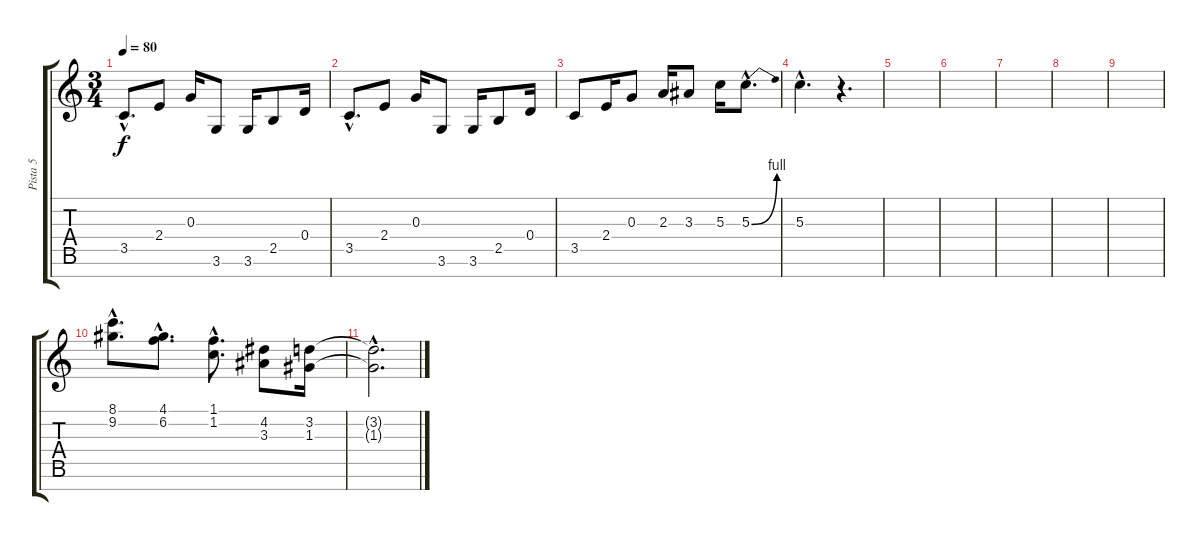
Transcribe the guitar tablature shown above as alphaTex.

\track ("Pista 5" "Pista 5") {instrument electricguitarclean}
\staff {score tabs}
\tuning (E4 B3 G3 D3 A2 E2 B1) {hide}
\ts (3 4)
\tempo 80
\clef g2
\ks c
3.5{hac}.8{d dy f} 2.4.8 0.3.16 3.6.8 3.6.16 2.5.8 0.4.16 |
3.5{hac}.8{d} 2.4.8 0.3.16 3.6.8 3.6.16 2.5.8 0.4.16 |
3.5.8 2.4.16 0.3.8 2.3.16 3.3.8 5.3.16 5.3{be (bend 0 0 60 4) hac}.8{d} |
5.3{hac}.4{d} r.4{d} |
|
|
|
|
|
(8.1{hac} 9.2{hac}).8{d} (4.1{hac} 6.2{hac}).8{d} (1.1{hac} 1.2{hac}).8{d} (4.2 3.3).8 (3.2 1.3).16 |
(3.2{hac t} 1.3{hac t}).2{d}
